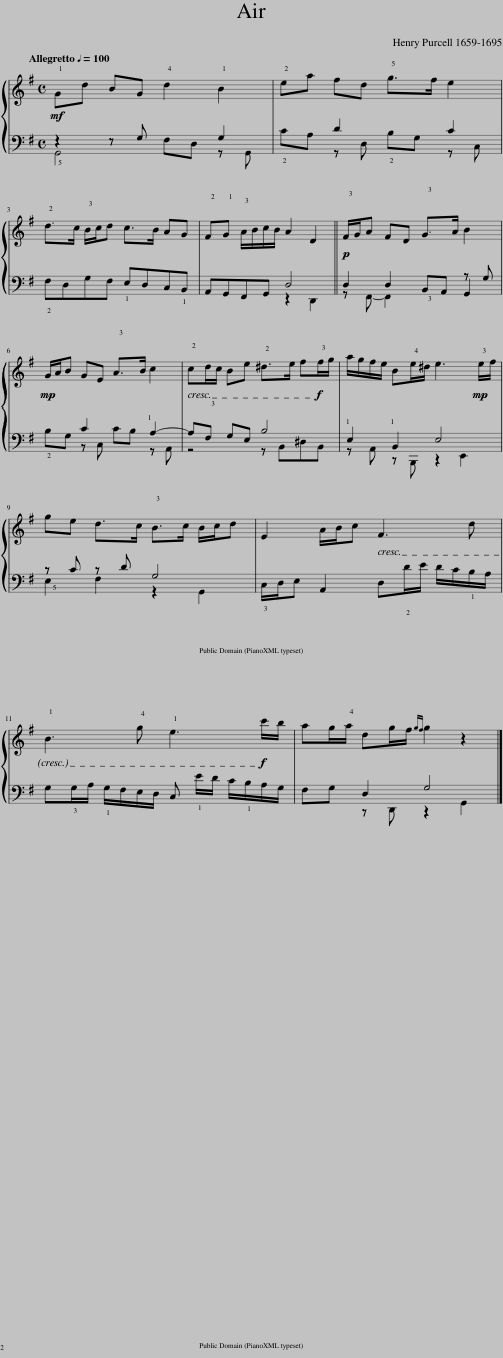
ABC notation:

X:1
%%score { 1 | ( 2 3 ) }
L:1/8
Q:1/4=100
M:4/4
I:linebreak $
K:G
V:1 treble
V:2 bass
V:3 bass
V:1
!mf! !1!Gd BG !4!d2 !1!B2 | !2!ea fd !5!g>f e2 |$ !2!d>c !3!B/c/d c>B AG | !2!F!1!G !3!A/B/c/B/ A2 D2 ||!p! !3!F/G/A FD !3!G>A B2 |$ %5
!mp! G/A/B GE !3!A>B c2 | !2!cd/c/ Be !2!^d>e f!f!!3!f/g/ | a/g/f/e/ B!4!e/^d/ e3!mp! !3!e/f/ |$ ge d>c !3!B>c B/c/d | E2 A/B/c F3 d |$ %10
 !1!B3 !4!g !1!e3!f! c'/b/ | ag/!4!a/ dg/f/{gf} g2 z2 |] %12
V:2
 z2 z G, F,D, G,2 | !2!CA, D2 !2!B,G, C2 |$ !2!F,D,G,F, !1!E,D,C,!1!B,, | A,,G,,F,,G,, D,4 || D,2 D,2 !3!B,,A,, G,,2 |$ %5
 !2!B,G, C2 CB, !1!A,2- | A,!3!F, G,E, B,4 | !1!E,2 !1!B,,2 E,4 |$ z C z D G,4 | !3!C,/D,/E, A,,2 D,!2!D/E/ D/C/!1!B,/A,/ |$ %10
 G,!3!G,/A,/ !1!G,/F,/E,/D,/ C, !1!E/D/ C/!1!B,/A,/G,/ | F,G, D,2 G,4 |] %12
V:3
 !5!G,,4 x2 z G,, | x2 z D, x2 z C, |$ x8 | x4 z2 D,,2 || z F,,- F,,2 x2 z G, |$ %5
 x2 z C, x2 z A,, | z4 z B,,^D,B,, | z A,, z B,,, z2 E,,2 |$ !5!E,2 F,2 z2 G,,2 | x8 |$ %10
 x8 | x2 z D,, z2 G,,2 |] %12
